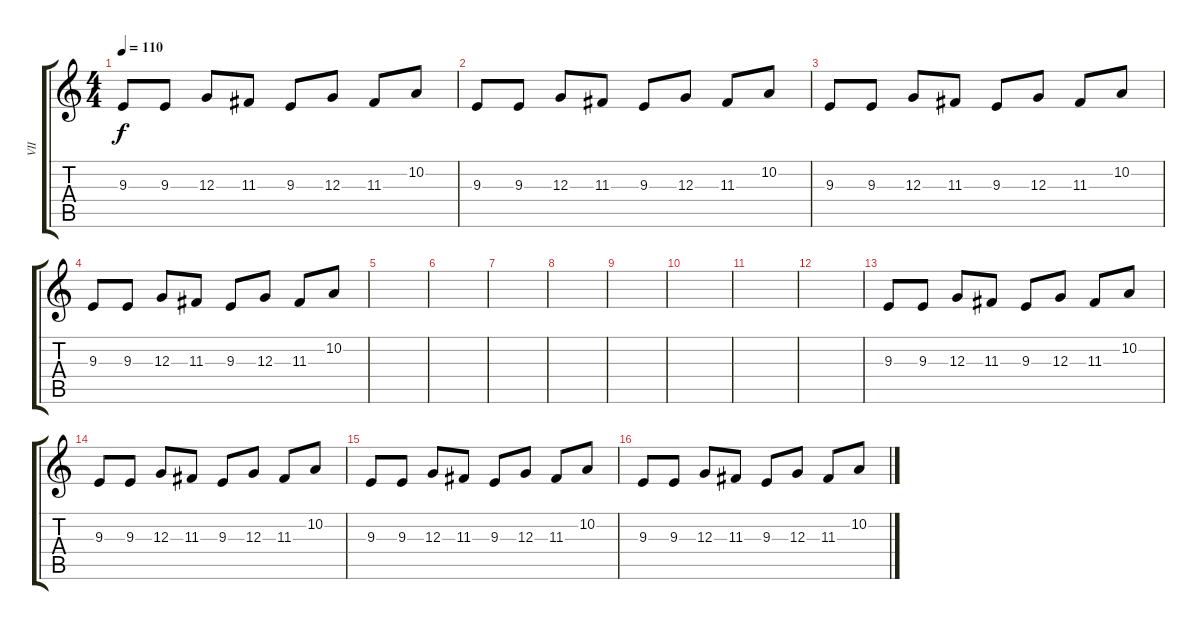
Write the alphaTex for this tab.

\track ("VII" "VII") {instrument glockenspiel}
\staff {score tabs}
\tuning (E4 B3 G3 D3 A2 E2) {hide}
\ts (4 4)
\tempo 110
\clef g2
\ks c
9.3.8{dy f} 9.3.8 12.3.8 11.3.8 9.3.8 12.3.8 11.3.8 10.2.8 |
9.3.8 9.3.8 12.3.8 11.3.8 9.3.8 12.3.8 11.3.8 10.2.8 |
9.3.8 9.3.8 12.3.8 11.3.8 9.3.8 12.3.8 11.3.8 10.2.8 |
9.3.8 9.3.8 12.3.8 11.3.8 9.3.8 12.3.8 11.3.8 10.2.8 |
|
|
|
|
|
|
|
|
9.3.8 9.3.8 12.3.8 11.3.8 9.3.8 12.3.8 11.3.8 10.2.8 |
9.3.8 9.3.8 12.3.8 11.3.8 9.3.8 12.3.8 11.3.8 10.2.8 |
9.3.8 9.3.8 12.3.8 11.3.8 9.3.8 12.3.8 11.3.8 10.2.8 |
9.3.8 9.3.8 12.3.8 11.3.8 9.3.8 12.3.8 11.3.8 10.2.8
